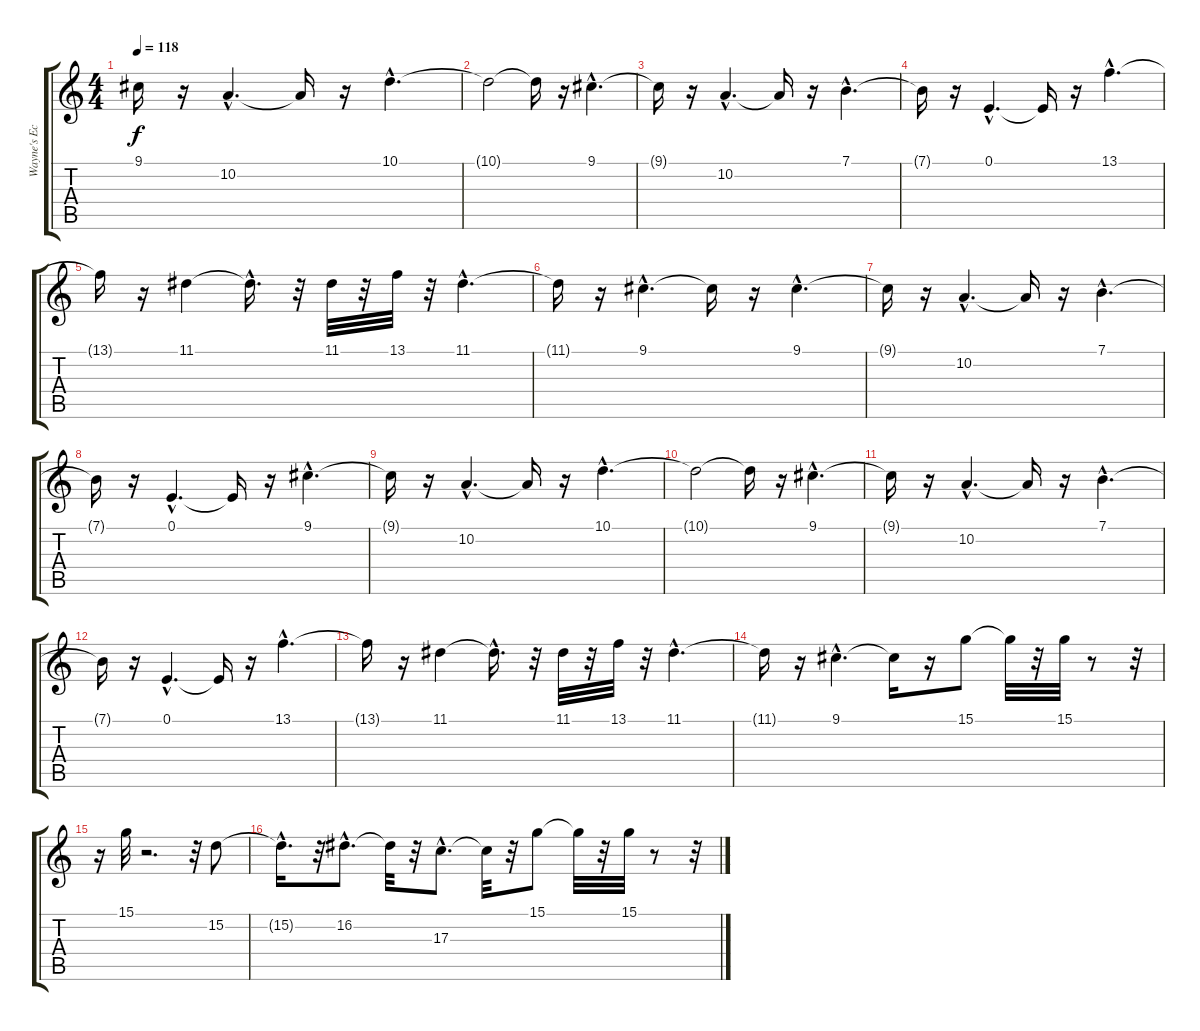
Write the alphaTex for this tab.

\track ("Wayne's Echo 2" "Wayne's Ec") {instrument altosax}
\staff {score tabs}
\tuning (E4 B3 G3 D3 A2 E2) {hide}
\ts (4 4)
\tempo 118
\clef g2
\ks c
9.1{t}.16{dy f} r.16 10.2{hac}.4{d} 10.2{t}.16 r.16 10.1{hac}.4{d} |
10.1{t}.2 10.1{t}.16 r.16 9.1{hac}.4{d} |
9.1{t}.16 r.16 10.2{hac}.4{d} 10.2{t}.16 r.16 7.1{hac}.4{d} |
7.1{t}.16 r.16 0.1{hac}.4{d} 0.1{t}.16 r.16 13.1{hac}.4{d} |
13.1{t}.16 r.16 11.1.4 11.1{hac t}.16{d} r.32 11.1.32 r.32 13.1.32 r.32 11.1{hac}.4{d} |
11.1{t}.16 r.16 9.1{hac}.4{d} 9.1{t}.16 r.16 9.1{hac}.4{d} |
9.1{t}.16 r.16 10.2{hac}.4{d} 10.2{t}.16 r.16 7.1{hac}.4{d} |
7.1{t}.16 r.16 0.1{hac}.4{d} 0.1{t}.16 r.16 9.1{hac}.4{d} |
9.1{t}.16 r.16 10.2{hac}.4{d} 10.2{t}.16 r.16 10.1{hac}.4{d} |
10.1{t}.2 10.1{t}.16 r.16 9.1{hac}.4{d} |
9.1{t}.16 r.16 10.2{hac}.4{d} 10.2{t}.16 r.16 7.1{hac}.4{d} |
7.1{t}.16 r.16 0.1{hac}.4{d} 0.1{t}.16 r.16 13.1{hac}.4{d} |
13.1{t}.16 r.16 11.1.4 11.1{hac t}.16{d} r.32 11.1.32 r.32 13.1.32 r.32 11.1{hac}.4{d} |
11.1{t}.16 r.16 9.1{hac}.4{d} 9.1{t}.16 r.16 15.1.8 15.1{t}.32 r.32 15.1.32 r.8 r.32 |
r.16 15.1.32 r.2{d} r.32 15.2.8 |
15.2{hac t}.16{d} r.32 16.2{hac}.8{d} 16.2{t}.32 r.32 17.3{hac}.8{d} 17.3{t}.32 r.32 15.1.8 15.1{t}.32 r.32 15.1.32 r.8 r.32
